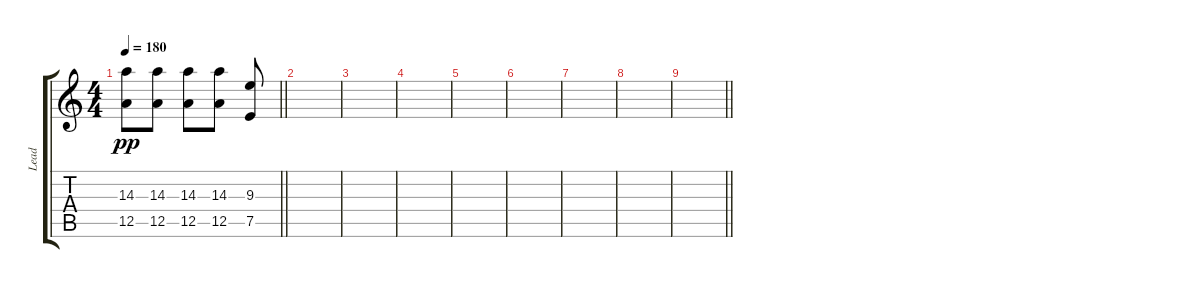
\track ("Lead" "Lead") {instrument overdrivenguitar}
\staff {score tabs}
\tuning (E4 B3 G3 D3 A2 D2) {hide}
\ts (4 4)
\tempo 180
\clef g2
\barLineRight lightlight
\ks c
(14.3 12.5).8{dy pp instrument distortionguitar} (14.3 12.5).8 (14.3 12.5).8 (14.3 12.5).8 (9.3 7.5).8 |
|
|
|
|
|
|
|
\barLineRight lightlight
